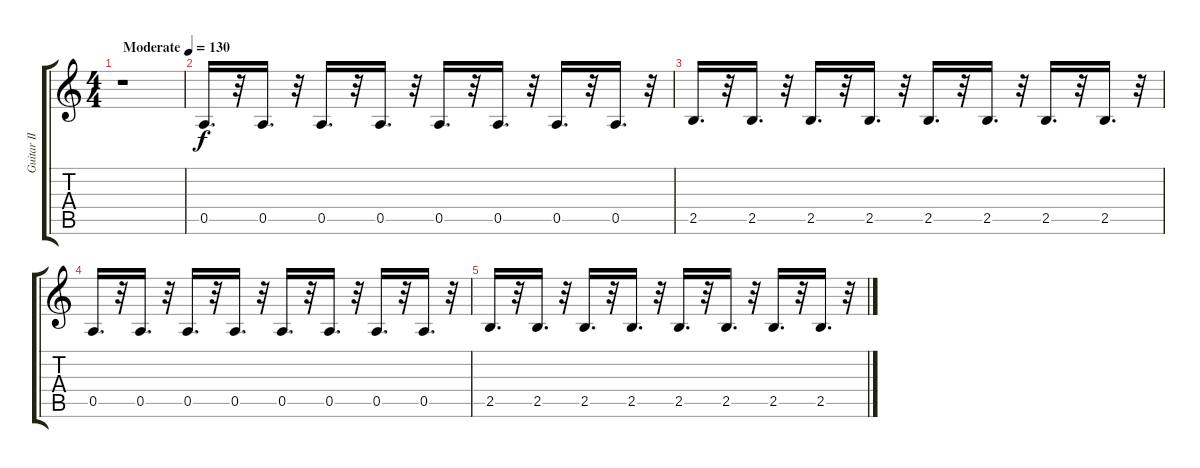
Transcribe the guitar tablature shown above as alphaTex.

\track ("Guitar II" "Guitar II") {instrument acousticguitarsteel}
\staff {score tabs}
\tuning (E4 B3 G3 D3 A2 E2) {hide}
\ts (4 4)
\tempo (130 "Moderate")
\clef g2
\ks c
r.1{dy f instrument acousticguitarsteel} |
0.5.16{d} r.32 0.5.16{d} r.32 0.5.16{d} r.32 0.5.16{d} r.32 0.5.16{d} r.32 0.5.16{d} r.32 0.5.16{d} r.32 0.5.16{d} r.32 |
2.5.16{d} r.32 2.5.16{d} r.32 2.5.16{d} r.32 2.5.16{d} r.32 2.5.16{d} r.32 2.5.16{d} r.32 2.5.16{d} r.32 2.5.16{d} r.32 |
0.5.16{d} r.32 0.5.16{d} r.32 0.5.16{d} r.32 0.5.16{d} r.32 0.5.16{d} r.32 0.5.16{d} r.32 0.5.16{d} r.32 0.5.16{d} r.32 |
2.5.16{d} r.32 2.5.16{d} r.32 2.5.16{d} r.32 2.5.16{d} r.32 2.5.16{d} r.32 2.5.16{d} r.32 2.5.16{d} r.32 2.5.16{d} r.32
